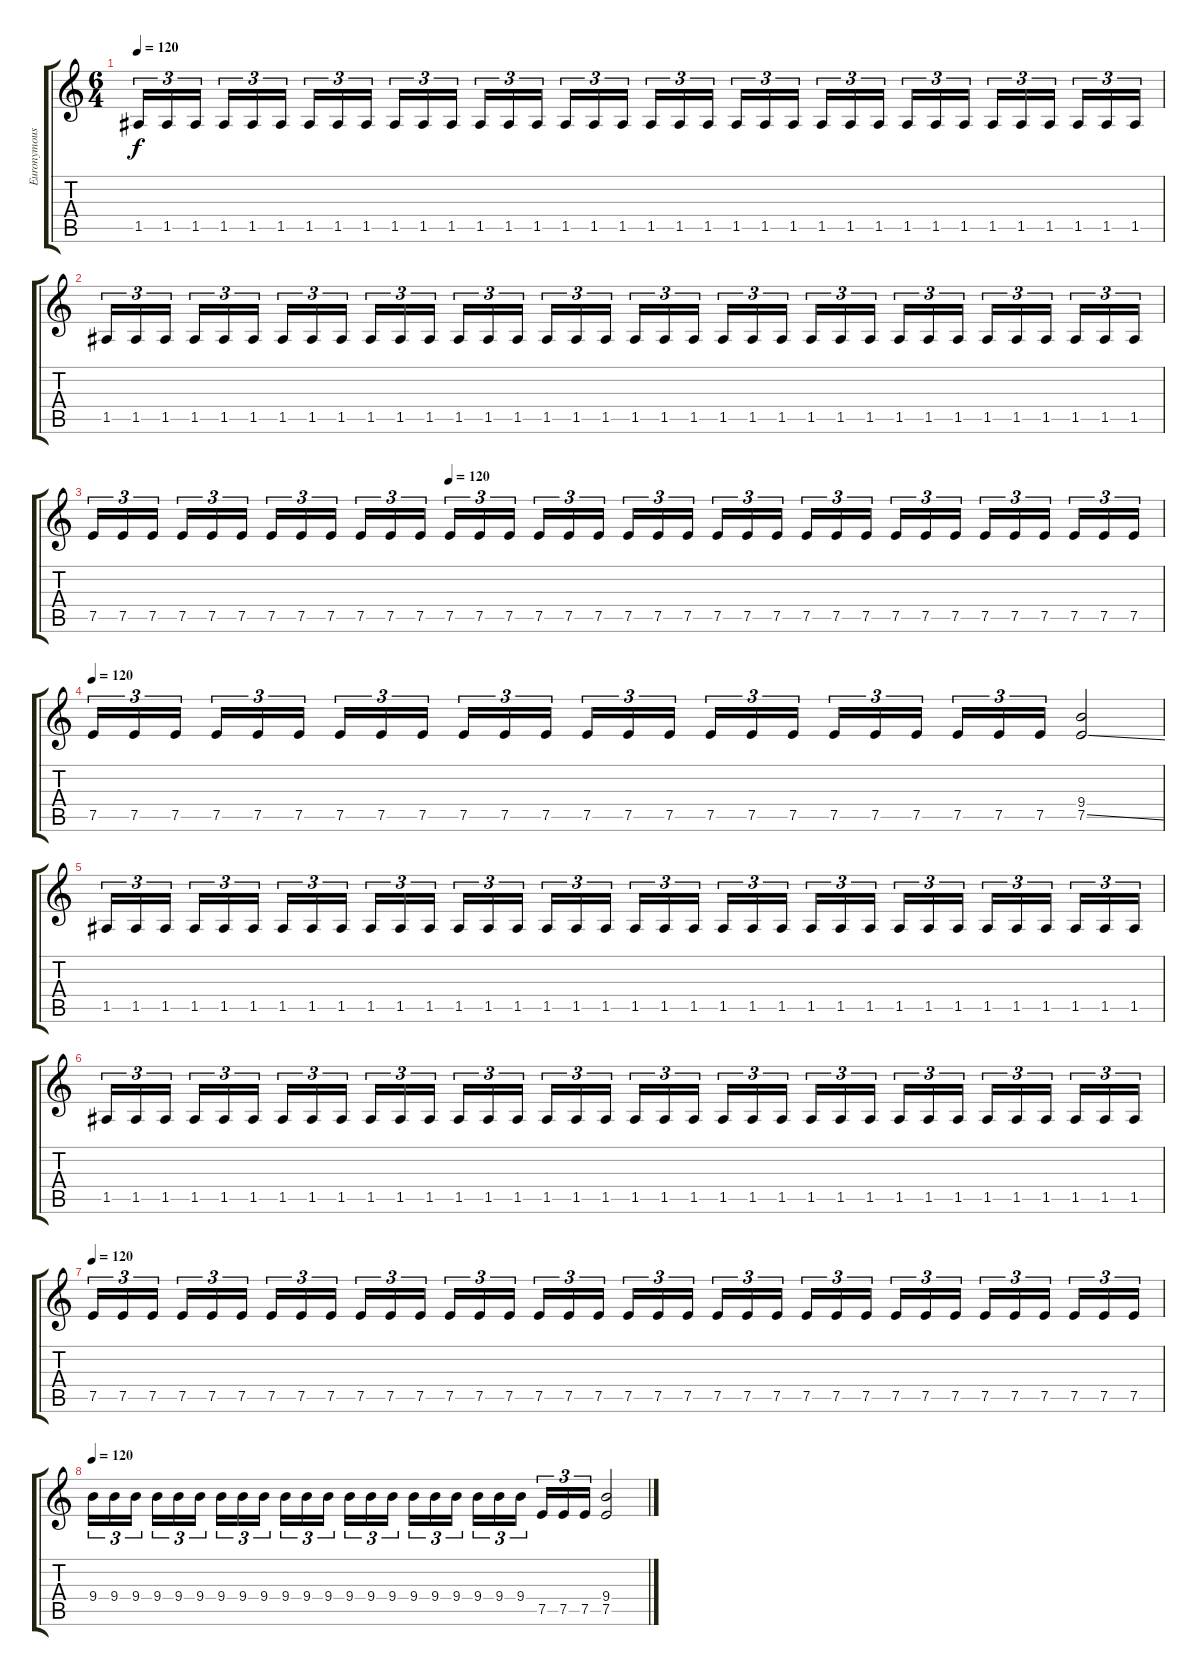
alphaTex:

\track ("Euronymous" "Euronymous") {instrument overdrivenguitar}
\staff {score tabs}
\tuning (E4 B3 G3 D3 A2 E2) {hide}
\ts (6 4)
\tempo 120
\clef g2
\ks c
1.5.16{tu (3 2) dy f} 1.5.16{tu (3 2)} 1.5.16{tu (3 2)} 1.5.16{tu (3 2)} 1.5.16{tu (3 2)} 1.5.16{tu (3 2)} 1.5.16{tu (3 2)} 1.5.16{tu (3 2)} 1.5.16{tu (3 2)} 1.5.16{tu (3 2)} 1.5.16{tu (3 2)} 1.5.16{tu (3 2)} 1.5.16{tu (3 2)} 1.5.16{tu (3 2)} 1.5.16{tu (3 2)} 1.5.16{tu (3 2)} 1.5.16{tu (3 2)} 1.5.16{tu (3 2)} 1.5.16{tu (3 2)} 1.5.16{tu (3 2)} 1.5.16{tu (3 2)} 1.5.16{tu (3 2)} 1.5.16{tu (3 2)} 1.5.16{tu (3 2)} 1.5.16{tu (3 2)} 1.5.16{tu (3 2)} 1.5.16{tu (3 2)} 1.5.16{tu (3 2)} 1.5.16{tu (3 2)} 1.5.16{tu (3 2)} 1.5.16{tu (3 2)} 1.5.16{tu (3 2)} 1.5.16{tu (3 2)} 1.5.16{tu (3 2)} 1.5.16{tu (3 2)} 1.5.16{tu (3 2)} |
1.5.16{tu (3 2)} 1.5.16{tu (3 2)} 1.5.16{tu (3 2)} 1.5.16{tu (3 2)} 1.5.16{tu (3 2)} 1.5.16{tu (3 2)} 1.5.16{tu (3 2)} 1.5.16{tu (3 2)} 1.5.16{tu (3 2)} 1.5.16{tu (3 2)} 1.5.16{tu (3 2)} 1.5.16{tu (3 2)} 1.5.16{tu (3 2)} 1.5.16{tu (3 2)} 1.5.16{tu (3 2)} 1.5.16{tu (3 2)} 1.5.16{tu (3 2)} 1.5.16{tu (3 2)} 1.5.16{tu (3 2)} 1.5.16{tu (3 2)} 1.5.16{tu (3 2)} 1.5.16{tu (3 2)} 1.5.16{tu (3 2)} 1.5.16{tu (3 2)} 1.5.16{tu (3 2)} 1.5.16{tu (3 2)} 1.5.16{tu (3 2)} 1.5.16{tu (3 2)} 1.5.16{tu (3 2)} 1.5.16{tu (3 2)} 1.5.16{tu (3 2)} 1.5.16{tu (3 2)} 1.5.16{tu (3 2)} 1.5.16{tu (3 2)} 1.5.16{tu (3 2)} 1.5.16{tu (3 2)} |
\tempo (120 0.3333333333333333)
7.5.16{tu (3 2)} 7.5.16{tu (3 2)} 7.5.16{tu (3 2)} 7.5.16{tu (3 2)} 7.5.16{tu (3 2)} 7.5.16{tu (3 2)} 7.5.16{tu (3 2)} 7.5.16{tu (3 2)} 7.5.16{tu (3 2)} 7.5.16{tu (3 2)} 7.5.16{tu (3 2)} 7.5.16{tu (3 2)} 7.5.16{tu (3 2)} 7.5.16{tu (3 2)} 7.5.16{tu (3 2)} 7.5.16{tu (3 2)} 7.5.16{tu (3 2)} 7.5.16{tu (3 2)} 7.5.16{tu (3 2)} 7.5.16{tu (3 2)} 7.5.16{tu (3 2)} 7.5.16{tu (3 2)} 7.5.16{tu (3 2)} 7.5.16{tu (3 2)} 7.5.16{tu (3 2)} 7.5.16{tu (3 2)} 7.5.16{tu (3 2)} 7.5.16{tu (3 2)} 7.5.16{tu (3 2)} 7.5.16{tu (3 2)} 7.5.16{tu (3 2)} 7.5.16{tu (3 2)} 7.5.16{tu (3 2)} 7.5.16{tu (3 2)} 7.5.16{tu (3 2)} 7.5.16{tu (3 2)} |
\tempo 120
7.5.16{tu (3 2)} 7.5.16{tu (3 2)} 7.5.16{tu (3 2)} 7.5.16{tu (3 2)} 7.5.16{tu (3 2)} 7.5.16{tu (3 2)} 7.5.16{tu (3 2)} 7.5.16{tu (3 2)} 7.5.16{tu (3 2)} 7.5.16{tu (3 2)} 7.5.16{tu (3 2)} 7.5.16{tu (3 2)} 7.5.16{tu (3 2)} 7.5.16{tu (3 2)} 7.5.16{tu (3 2)} 7.5.16{tu (3 2)} 7.5.16{tu (3 2)} 7.5.16{tu (3 2)} 7.5.16{tu (3 2)} 7.5.16{tu (3 2)} 7.5.16{tu (3 2)} 7.5.16{tu (3 2)} 7.5.16{tu (3 2)} 7.5.16{tu (3 2)} (9.4 7.5{ss}).2 |
1.5.16{tu (3 2)} 1.5.16{tu (3 2)} 1.5.16{tu (3 2)} 1.5.16{tu (3 2)} 1.5.16{tu (3 2)} 1.5.16{tu (3 2)} 1.5.16{tu (3 2)} 1.5.16{tu (3 2)} 1.5.16{tu (3 2)} 1.5.16{tu (3 2)} 1.5.16{tu (3 2)} 1.5.16{tu (3 2)} 1.5.16{tu (3 2)} 1.5.16{tu (3 2)} 1.5.16{tu (3 2)} 1.5.16{tu (3 2)} 1.5.16{tu (3 2)} 1.5.16{tu (3 2)} 1.5.16{tu (3 2)} 1.5.16{tu (3 2)} 1.5.16{tu (3 2)} 1.5.16{tu (3 2)} 1.5.16{tu (3 2)} 1.5.16{tu (3 2)} 1.5.16{tu (3 2)} 1.5.16{tu (3 2)} 1.5.16{tu (3 2)} 1.5.16{tu (3 2)} 1.5.16{tu (3 2)} 1.5.16{tu (3 2)} 1.5.16{tu (3 2)} 1.5.16{tu (3 2)} 1.5.16{tu (3 2)} 1.5.16{tu (3 2)} 1.5.16{tu (3 2)} 1.5.16{tu (3 2)} |
1.5.16{tu (3 2)} 1.5.16{tu (3 2)} 1.5.16{tu (3 2)} 1.5.16{tu (3 2)} 1.5.16{tu (3 2)} 1.5.16{tu (3 2)} 1.5.16{tu (3 2)} 1.5.16{tu (3 2)} 1.5.16{tu (3 2)} 1.5.16{tu (3 2)} 1.5.16{tu (3 2)} 1.5.16{tu (3 2)} 1.5.16{tu (3 2)} 1.5.16{tu (3 2)} 1.5.16{tu (3 2)} 1.5.16{tu (3 2)} 1.5.16{tu (3 2)} 1.5.16{tu (3 2)} 1.5.16{tu (3 2)} 1.5.16{tu (3 2)} 1.5.16{tu (3 2)} 1.5.16{tu (3 2)} 1.5.16{tu (3 2)} 1.5.16{tu (3 2)} 1.5.16{tu (3 2)} 1.5.16{tu (3 2)} 1.5.16{tu (3 2)} 1.5.16{tu (3 2)} 1.5.16{tu (3 2)} 1.5.16{tu (3 2)} 1.5.16{tu (3 2)} 1.5.16{tu (3 2)} 1.5.16{tu (3 2)} 1.5.16{tu (3 2)} 1.5.16{tu (3 2)} 1.5.16{tu (3 2)} |
\tempo 120
7.5.16{tu (3 2)} 7.5.16{tu (3 2)} 7.5.16{tu (3 2)} 7.5.16{tu (3 2)} 7.5.16{tu (3 2)} 7.5.16{tu (3 2)} 7.5.16{tu (3 2)} 7.5.16{tu (3 2)} 7.5.16{tu (3 2)} 7.5.16{tu (3 2)} 7.5.16{tu (3 2)} 7.5.16{tu (3 2)} 7.5.16{tu (3 2)} 7.5.16{tu (3 2)} 7.5.16{tu (3 2)} 7.5.16{tu (3 2)} 7.5.16{tu (3 2)} 7.5.16{tu (3 2)} 7.5.16{tu (3 2)} 7.5.16{tu (3 2)} 7.5.16{tu (3 2)} 7.5.16{tu (3 2)} 7.5.16{tu (3 2)} 7.5.16{tu (3 2)} 7.5.16{tu (3 2)} 7.5.16{tu (3 2)} 7.5.16{tu (3 2)} 7.5.16{tu (3 2)} 7.5.16{tu (3 2)} 7.5.16{tu (3 2)} 7.5.16{tu (3 2)} 7.5.16{tu (3 2)} 7.5.16{tu (3 2)} 7.5.16{tu (3 2)} 7.5.16{tu (3 2)} 7.5.16{tu (3 2)} |
\tempo 120
9.4.16{tu (3 2)} 9.4.16{tu (3 2)} 9.4.16{tu (3 2)} 9.4.16{tu (3 2)} 9.4.16{tu (3 2)} 9.4.16{tu (3 2)} 9.4.16{tu (3 2)} 9.4.16{tu (3 2)} 9.4.16{tu (3 2)} 9.4.16{tu (3 2)} 9.4.16{tu (3 2)} 9.4.16{tu (3 2)} 9.4.16{tu (3 2)} 9.4.16{tu (3 2)} 9.4.16{tu (3 2)} 9.4.16{tu (3 2)} 9.4.16{tu (3 2)} 9.4.16{tu (3 2)} 9.4.16{tu (3 2)} 9.4.16{tu (3 2)} 9.4.16{tu (3 2)} 7.5.16{tu (3 2)} 7.5.16{tu (3 2)} 7.5.16{tu (3 2)} (9.4 7.5{ss}).2
